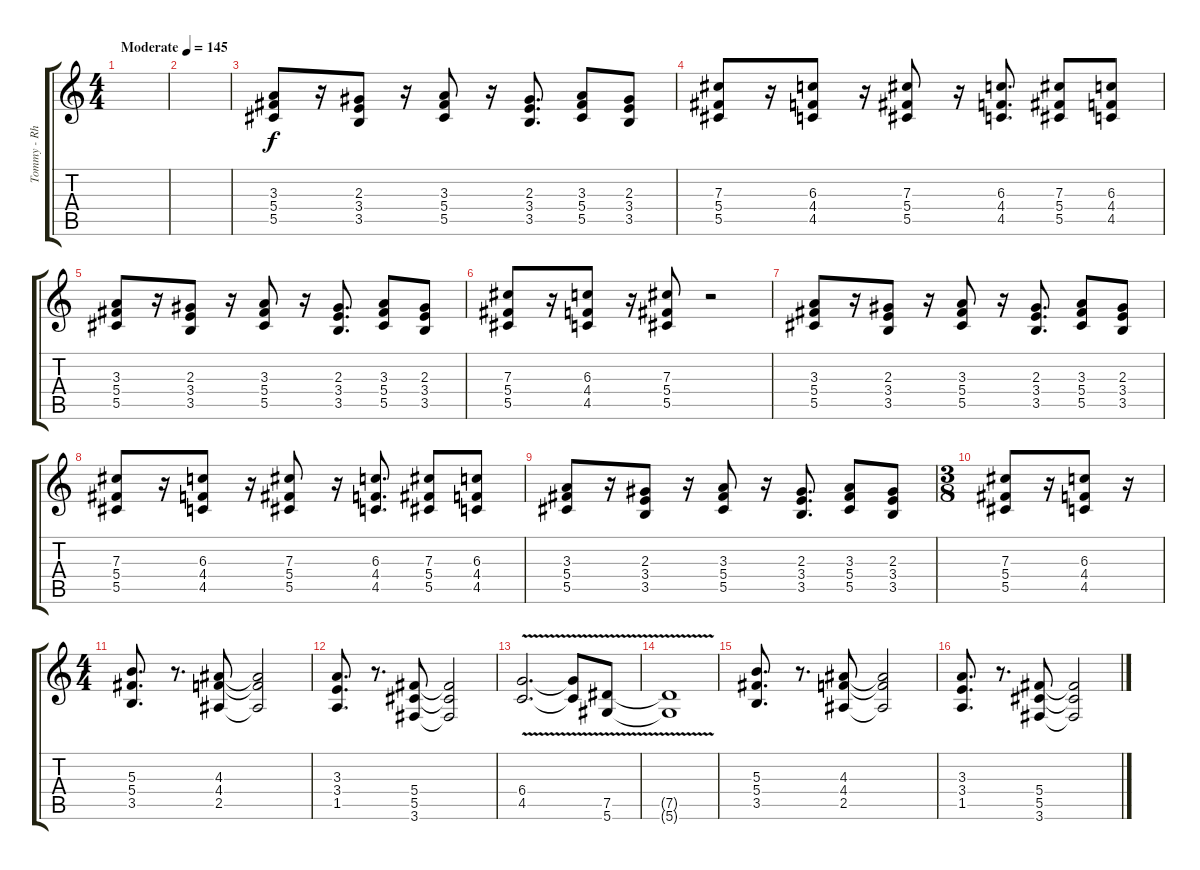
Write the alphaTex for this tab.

\track ("Tommy - Rhythm Guitar" "Tommy - Rh") {instrument distortionguitar}
\staff {score tabs}
\tuning (Eb4 Bb3 Gb3 Db3 Ab2 Eb2) {hide}
\ts (4 4)
\tempo (145 "Moderate")
\clef g2
\ks c
|
|
(3.3 5.4 5.5).8 r.16 (2.3 3.4 3.5).8 r.16 (3.3 5.4 5.5).8 r.16 (2.3 3.4 3.5).8{d} (3.3 5.4 5.5).8 (2.3 3.4 3.5).8 |
(7.3 5.4 5.5).8 r.16 (6.3 4.4 4.5).8 r.16 (7.3 5.4 5.5).8 r.16 (6.3 4.4 4.5).8{d} (7.3 5.4 5.5).8 (6.3 4.4 4.5).8 |
(3.3 5.4 5.5).8 r.16 (2.3 3.4 3.5).8 r.16 (3.3 5.4 5.5).8 r.16 (2.3 3.4 3.5).8{d} (3.3 5.4 5.5).8 (2.3 3.4 3.5).8 |
(7.3 5.4 5.5).8 r.16 (6.3 4.4 4.5).8 r.16 (7.3 5.4 5.5).8 r.2 |
(3.3 5.4 5.5).8 r.16 (2.3 3.4 3.5).8 r.16 (3.3 5.4 5.5).8 r.16 (2.3 3.4 3.5).8{d} (3.3 5.4 5.5).8 (2.3 3.4 3.5).8 |
(7.3 5.4 5.5).8 r.16 (6.3 4.4 4.5).8 r.16 (7.3 5.4 5.5).8 r.16 (6.3 4.4 4.5).8{d} (7.3 5.4 5.5).8 (6.3 4.4 4.5).8 |
(3.3 5.4 5.5).8 r.16 (2.3 3.4 3.5).8 r.16 (3.3 5.4 5.5).8 r.16 (2.3 3.4 3.5).8{d} (3.3 5.4 5.5).8 (2.3 3.4 3.5).8 |
\ts (3 8)
(7.3 5.4 5.5).8 r.16 (6.3 4.4 4.5).8 r.16 |
\ts (4 4)
(5.3 5.4 3.5).8{d} r.8{d} (4.3 4.4 2.5).8 (4.3{t} 4.4{t} 2.5{t}).2 |
(3.3 3.4 1.5).8{d} r.8{d} (5.4 5.5 3.6).8 (5.4{t} 5.5{t} 3.6{t}).2 |
(6.4 4.5{v}).2{d} (6.4{t} 4.5{t}).8 (7.5 5.6{v}).8 |
(7.5{t} 5.6{t}).1 |
(5.3 5.4 3.5).8{d} r.8{d} (4.3 4.4 2.5).8 (4.3{t} 4.4{t} 2.5{t}).2 |
(3.3 3.4 1.5).8{d} r.8{d} (5.4 5.5 3.6).8 (5.4{t} 5.5{t} 3.6{t}).2
